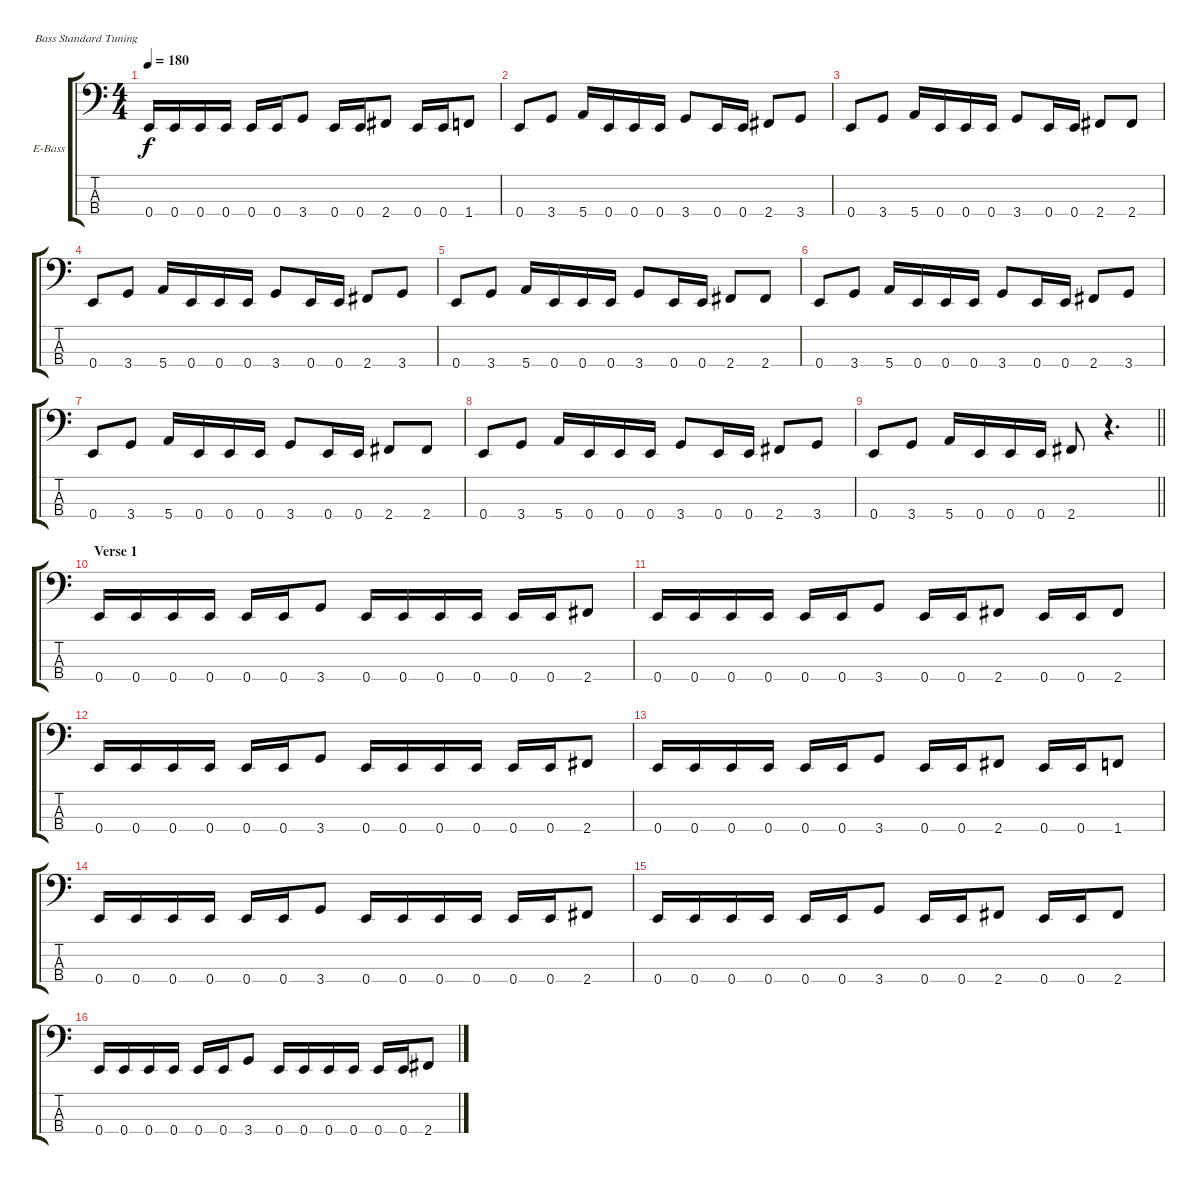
\bracketExtendMode groupsimilarinstruments
\firstSystemTrackNameOrientation horizontal
\otherSystemsTrackNameOrientation horizontal
\track ("Bass" "E-Bass") {instrument electricbassfinger}
\staff {score tabs}
\tuning (G2 D2 A1 E1)
\ts (4 4)
\tempo 180
\clef f4
\ks c
0.4.16{dy f} 0.4.16 0.4.16 0.4.16 0.4.16 0.4.16 3.4.8 0.4.16 0.4.16 2.4.8 0.4.16 0.4.16 1.4.8 |
0.4.8 3.4.8 5.4.16 0.4.16 0.4.16 0.4.16 3.4.8 0.4.16 0.4.16 2.4.8 3.4.8 |
0.4.8 3.4.8 5.4.16 0.4.16 0.4.16 0.4.16 3.4.8 0.4.16 0.4.16 2.4.8 2.4.8 |
0.4.8 3.4.8 5.4.16 0.4.16 0.4.16 0.4.16 3.4.8 0.4.16 0.4.16 2.4.8 3.4.8 |
0.4.8 3.4.8 5.4.16 0.4.16 0.4.16 0.4.16 3.4.8 0.4.16 0.4.16 2.4.8 2.4.8 |
0.4.8 3.4.8 5.4.16 0.4.16 0.4.16 0.4.16 3.4.8 0.4.16 0.4.16 2.4.8 3.4.8 |
0.4.8 3.4.8 5.4.16 0.4.16 0.4.16 0.4.16 3.4.8 0.4.16 0.4.16 2.4.8 2.4.8 |
0.4.8 3.4.8 5.4.16 0.4.16 0.4.16 0.4.16 3.4.8 0.4.16 0.4.16 2.4.8 3.4.8 |
\barLineRight lightlight
0.4.8 3.4.8 5.4.16 0.4.16 0.4.16 0.4.16 2.4.8 r.4{d} |
\section ("" "Verse 1")
0.4.16 0.4.16 0.4.16 0.4.16 0.4.16 0.4.16 3.4.8 0.4.16 0.4.16 0.4.16 0.4.16 0.4.16 0.4.16 2.4.8 |
0.4.16 0.4.16 0.4.16 0.4.16 0.4.16 0.4.16 3.4.8 0.4.16 0.4.16 2.4.8 0.4.16 0.4.16 2.4.8 |
0.4.16 0.4.16 0.4.16 0.4.16 0.4.16 0.4.16 3.4.8 0.4.16 0.4.16 0.4.16 0.4.16 0.4.16 0.4.16 2.4.8 |
0.4.16 0.4.16 0.4.16 0.4.16 0.4.16 0.4.16 3.4.8 0.4.16 0.4.16 2.4.8 0.4.16 0.4.16 1.4.8 |
0.4.16 0.4.16 0.4.16 0.4.16 0.4.16 0.4.16 3.4.8 0.4.16 0.4.16 0.4.16 0.4.16 0.4.16 0.4.16 2.4.8 |
0.4.16 0.4.16 0.4.16 0.4.16 0.4.16 0.4.16 3.4.8 0.4.16 0.4.16 2.4.8 0.4.16 0.4.16 2.4.8 |
0.4.16 0.4.16 0.4.16 0.4.16 0.4.16 0.4.16 3.4.8 0.4.16 0.4.16 0.4.16 0.4.16 0.4.16 0.4.16 2.4.8
